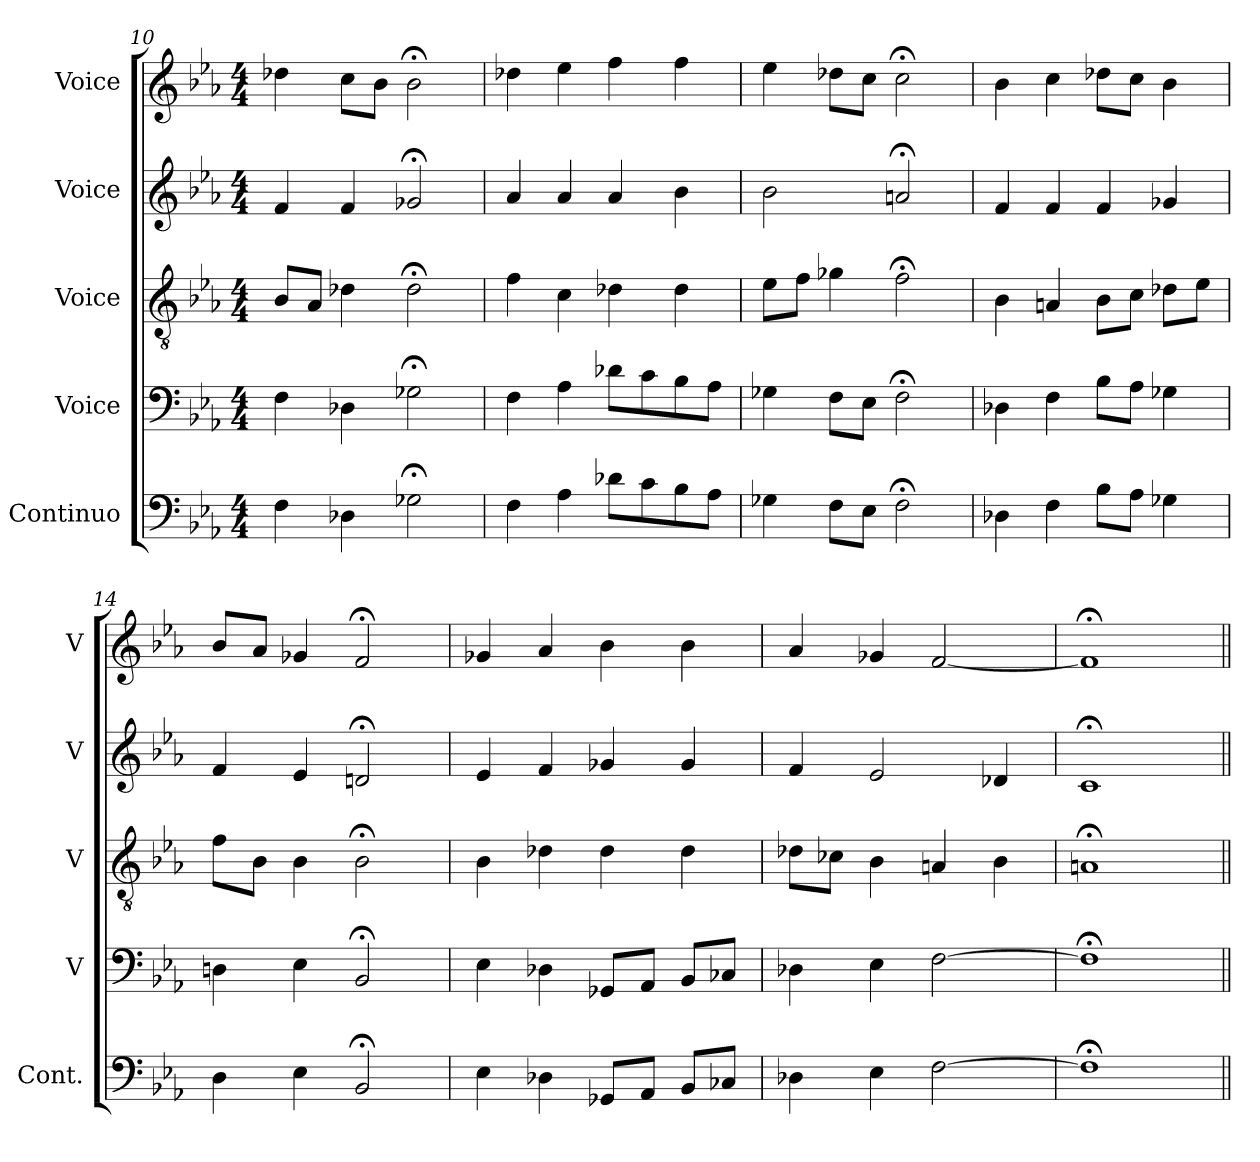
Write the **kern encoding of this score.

**kern	**kern	**kern	**kern	**kern
*part5	*part4	*part3	*part2	*part1
*staff5	*staff4	*staff3	*staff2	*staff1
*I"Continuo	*I"Voice	*I"Voice	*I"Voice	*I"Voice
*I'Cont.	*I'V	*I'V	*I'V	*I'V
*clefF4	*clefF4	*clefGv2	*clefG2	*clefG2
*ITrd7c12	*	*	*	*
*k[b-e-a-]	*k[b-e-a-]	*k[b-e-a-]	*k[b-e-a-]	*k[b-e-a-]
*M4/4	*M4/4	*M4/4	*M4/4	*M4/4
=10	=10	=10	=10	=10
4FF\	4F\	8B-/L	4f/	4dd-X\
.	.	8A-/J	.	.
4DD-X\	4D-X\	4d-X\	4f/	8cc\L
.	.	.	.	8b-\J
2GG-X;<\	2G-X;<\	2d-;<\	2g-X;</	2b-;<\
=11	=11	=11	=11	=11
4FF\	4F\	4f\	4a-/	4dd-X\
4AA-\	4A-\	4c\	4a-/	4ee-\
8D-X\L	8d-X\L	4d-X\	4a-/	4ff\
8C\	8c\	.	.	.
8BB-\	8B-\	4d-\	4b-\	4ff\
8AA-\J	8A-\J	.	.	.
=12	=12	=12	=12	=12
4GG-X\	4G-X\	8e-\L	2b-\	4ee-\
.	.	8f\J	.	.
8FF\L	8F\L	4g-X\	.	8dd-X\L
8EE-\J	8E-\J	.	.	8cc\J
2FF;<\	2F;<\	2f;<\	2an;</	2cc;<\
!!LO:PB:g=z
=13	=13	=13	=13	=13
4DD-X\	4D-X\	4B-\	4f/	4b-\
4FF\	4F\	4An/	4f/	4cc\
8BB-\L	8B-\L	8B-\L	4f/	8dd-X\L
8AA-\J	8A-\J	8c\J	.	8cc\J
4GG-X\	4G-X\	8d-X\L	4g-X/	4b-\
.	.	8e-\J	.	.
=14	=14	=14	=14	=14
4DD\	4Dn\	8f\L	4f/	8b-/L
.	.	8B-\J	.	8a-/J
4EE-\	4E-\	4B-\	4e-/	4g-X/
2BBB-;</	2BB-;</	2B-;<\	2dn;</	2f;</
=15	=15	=15	=15	=15
4EE-\	4E-\	4B-\	4e-/	4g-X/
4DD-X\	4D-X\	4d-X\	4f/	4a-/
8GGG-X/L	8GG-X/L	4d-\	4g-X/	4b-\
8AAA-/J	8AA-/J	.	.	.
8BBB-/L	8BB-/L	4d-\	4g-/	4b-\
8CC-X/J	8C-X/J	.	.	.
=16	=16	=16	=16	=16
4DD-X\	4D-X\	8d-X\L	4f/	4a-/
.	.	8c-X\J	.	.
4EE-\	4E-\	4B-\	2e-/	4g-X/
[2FF\	[2F\	4An/	.	[2f/
.	.	4B-\	4d-X/	.
=17	=17	=17	=17	=17
1FF;<]	1F;<]	1An;<	1c;<	1f;<]
=||	=||	=||	=||	=||
*-	*-	*-	*-	*-
